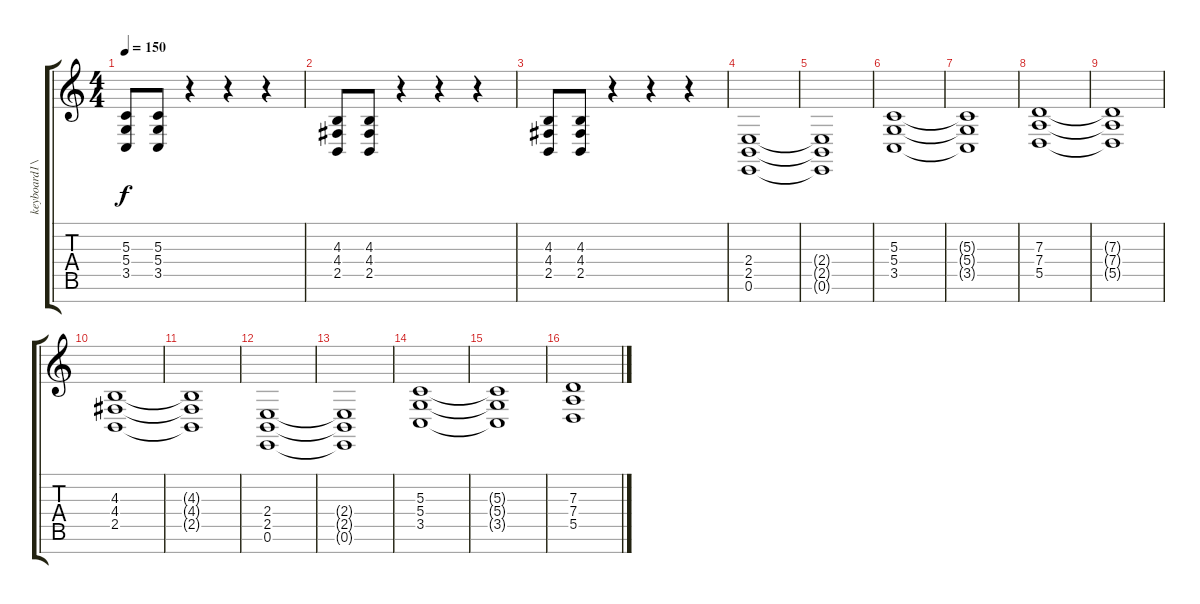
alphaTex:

\track ("keyboard1\\guitar1" "keyboard1\\") {instrument acousticgrandpiano}
\staff {score tabs}
\tuning (E4 B3 G3 D3 A2 E2 B1) {hide}
\ts (4 4)
\tempo 150
\clef g2
\ks c
(5.3 5.4 3.5).8{dy f} (5.3 5.4 3.5).8 r.4 r.4 r.4 |
(4.3 4.4 2.5).8 (4.3 4.4 2.5).8 r.4 r.4 r.4 |
(4.3 4.4 2.5).8 (4.3 4.4 2.5).8 r.4 r.4 r.4 |
(2.4 2.5 0.6).1{volume 12 instrument distortionguitar} |
(2.4{t} 2.5{t} 0.6{t}).1 |
(5.3 5.4 3.5).1 |
(5.3{t} 5.4{t} 3.5{t}).1 |
(7.3 7.4 5.5).1 |
(7.3{t} 7.4{t} 5.5{t}).1 |
(4.3 4.4 2.5).1 |
(4.3{t} 4.4{t} 2.5{t}).1 |
(2.4 2.5 0.6).1{volume 12 instrument distortionguitar} |
(2.4{t} 2.5{t} 0.6{t}).1 |
(5.3 5.4 3.5).1 |
(5.3{t} 5.4{t} 3.5{t}).1 |
(7.3 7.4 5.5).1
